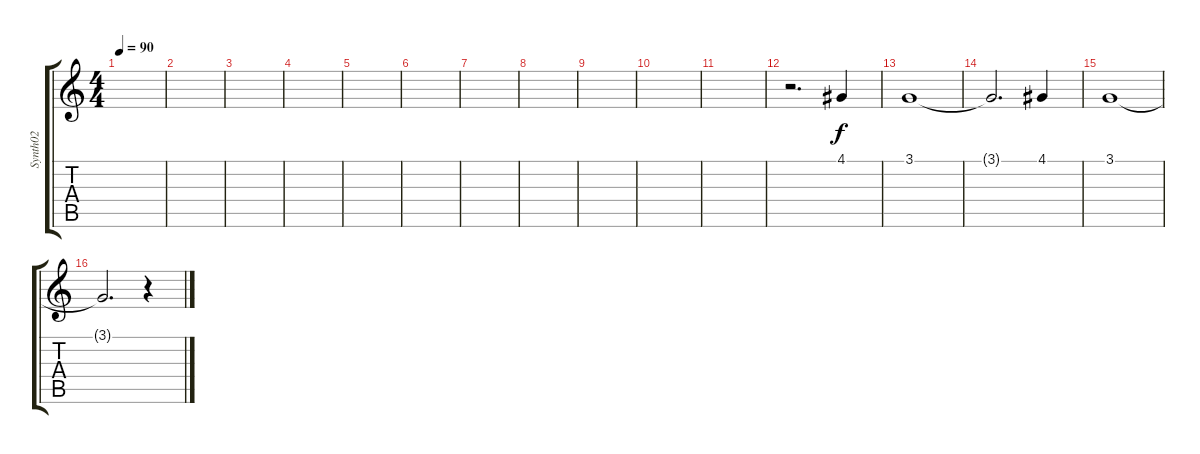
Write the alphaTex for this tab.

\track ("Synth02" "Synth02") {instrument pad8sweep}
\staff {score tabs}
\tuning (E4 B3 G3 D3 A2 E2) {hide}
\ts (4 4)
\tempo 90
\clef g2
\ks c
|
|
|
|
|
|
|
|
|
|
|
r.2{d} 4.1.4 |
3.1.1 |
3.1{t}.2{d} 4.1.4 |
3.1.1 |
3.1{t}.2{d} r.4
